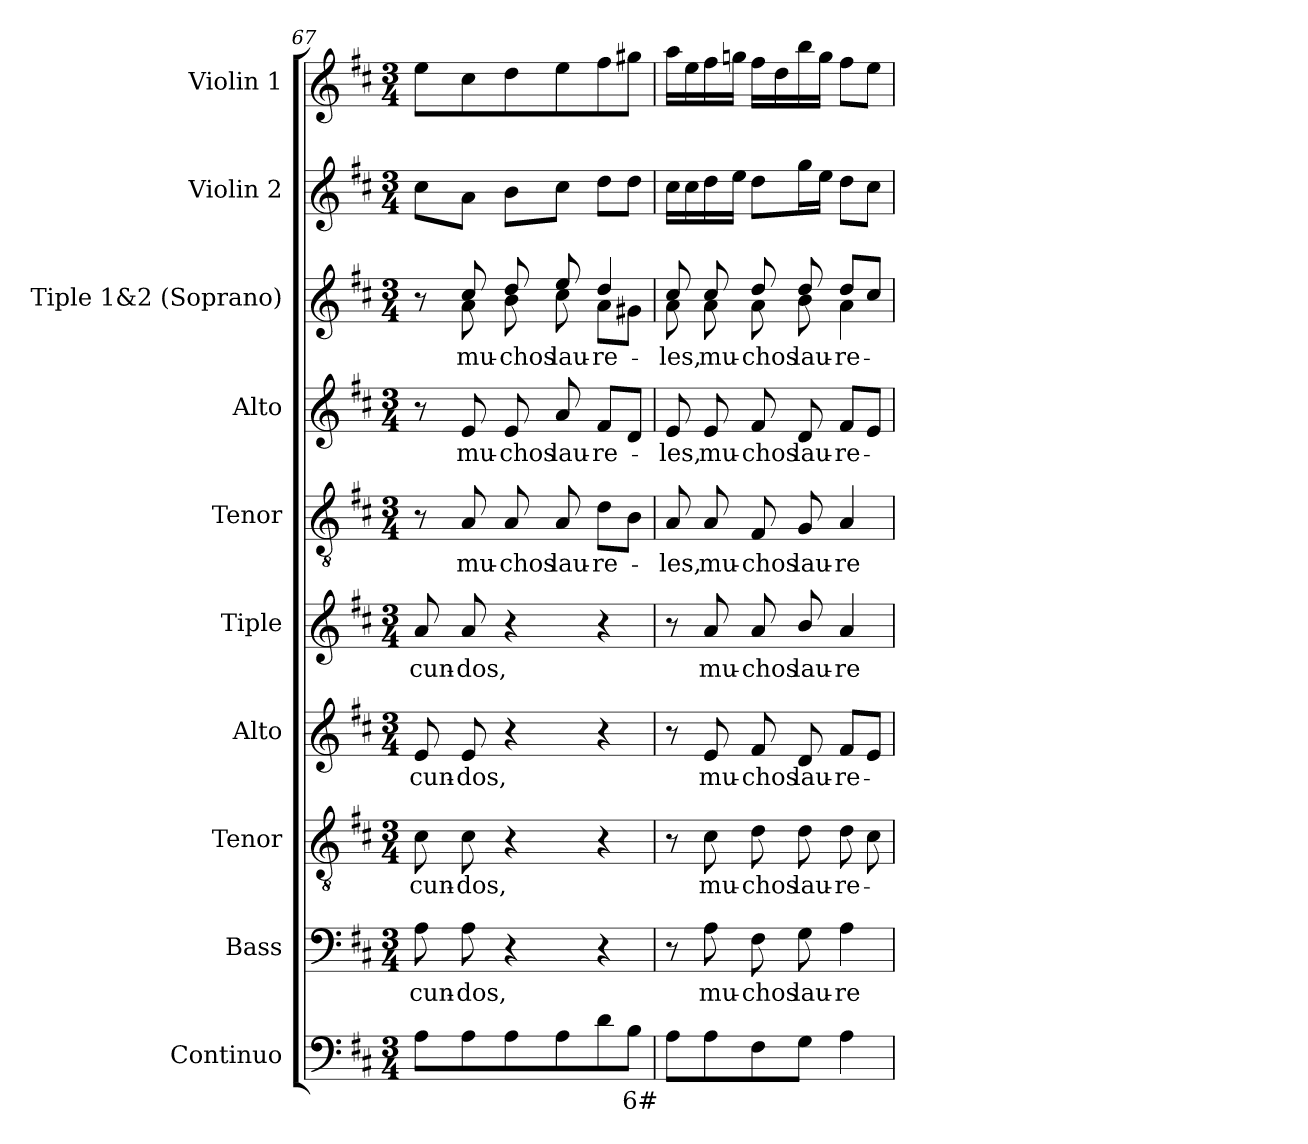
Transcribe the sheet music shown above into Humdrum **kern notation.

**kern	**text	**kern	**text	**kern	**text	**kern	**text	**kern	**text	**kern	**text	**kern	**text	**kern	**text	**kern	**kern
*part10	*part10	*part9	*part9	*part8	*part8	*part7	*part7	*part6	*part6	*part5	*part5	*part4	*part4	*part3	*part3	*part2	*part1
*staff10	*staff10	*staff9	*staff9	*staff8	*staff8	*staff7	*staff7	*staff6	*staff6	*staff5	*staff5	*staff4	*staff4	*staff3	*staff3	*staff2	*staff1
*I"Continuo	*	*I"Bass	*	*I"Tenor	*	*I"Alto	*	*I"Tiple	*	*I"Tenor	*	*I"Alto	*	*I"Tiple 1&2 (Soprano)	*	*I"Violin 2	*I"Violin 1
*I'Cont.	*	*I'B.	*	*I'T.	*	*I'A.	*	*	*	*I'T.	*	*I'A.	*	*I'S.	*	*I'Vln. 2	*I'Vln. 1
*clefF4	*	*clefF4	*	*clefGv2	*	*clefG2	*	*clefG2	*	*clefGv2	*	*clefG2	*	*clefG2	*	*clefG2	*clefG2
*	*	*	*	*ITrd7c12	*	*	*	*	*	*ITrd7c12	*	*	*	*	*	*	*
*k[f#c#]	*	*k[f#c#]	*	*k[f#c#]	*	*k[f#c#]	*	*k[f#c#]	*	*k[f#c#]	*	*k[f#c#]	*	*k[f#c#]	*	*k[f#c#]	*k[f#c#]
*D:	*	*D:	*	*D:	*	*D:	*	*D:	*	*D:	*	*D:	*	*D:	*	*D:	*D:
*M3/4	*	*M3/4	*	*M3/4	*	*M3/4	*	*M3/4	*	*M3/4	*	*M3/4	*	*M3/4	*	*M3/4	*M3/4
=67	=67	=67	=67	=67	=67	=67	=67	=67	=67	=67	=67	=67	=67	=67	=67	=67	=67
!	!	!	!LO:LY:b:color=#000000	!	!	!	!	!	!	!	!	!	!	!	!	!	!
!	!	!	!	!	!LO:LY:b:color=#000000	!	!	!	!	!	!	!	!	!	!	!	!
!	!	!	!	!	!	!	!LO:LY:b:color=#000000	!	!	!	!	!	!	!	!	!	!
!	!	!	!	!	!	!	!	!	!LO:LY:b:color=#000000	!	!	!	!	!	!	!	!
*	*	*	*	*	*	*	*	*	*	*	*	*	*	*^	*	*	*
8Ai\L	.	8Ai\	-cun-	8C#i\	-cun-	8ei/	-cun-	8ai/	-cun-	8r	.	8r	.	8r	8ryy	.	8cc#i\L	8eei\L
!	!	!	!LO:LY:b:color=#000000	!	!	!	!	!	!	!	!	!	!	!	!	!	!	!
!	!	!	!	!	!LO:LY:b:color=#000000	!	!	!	!	!	!	!	!	!	!	!	!	!
!	!	!	!	!	!	!	!LO:LY:b:color=#000000	!	!	!	!	!	!	!	!	!	!	!
!	!	!	!	!	!	!	!	!	!LO:LY:b:color=#000000	!	!	!	!	!	!	!	!	!
!	!	!	!	!	!	!	!	!	!	!	!LO:LY:b:color=#000000	!	!	!	!	!	!	!
!	!	!	!	!	!	!	!	!	!	!	!	!	!LO:LY:b:color=#000000	!	!	!	!	!
!	!	!	!	!	!	!	!	!	!	!	!	!	!	!	!	!LO:LY:b:color=#000000	!	!
8Ai\	.	8Ai\	-dos,	8C#i\	-dos,	8ei/	-dos,	8ai/	-dos,	8AAi/	mu-	8ei/	mu-	8cc#i/	8ai\	mu-	8ai\J	8cc#i\
!	!	!	!	!	!	!	!	!	!	!	!LO:LY:b:color=#000000	!	!	!	!	!	!	!
!	!	!	!	!	!	!	!	!	!	!	!	!	!LO:LY:b:color=#000000	!	!	!	!	!
!	!	!	!	!	!	!	!	!	!	!	!	!	!	!	!	!LO:LY:b:color=#000000	!	!
8Ai\	.	4r	.	4r	.	4r	.	4r	.	8AAi/	-chos	8ei/	-chos	8ddi/	8bi\	-chos	8bi\L	8ddi\
!	!	!	!	!	!	!	!	!	!	!	!LO:LY:b:color=#000000	!	!	!	!	!	!	!
!	!	!	!	!	!	!	!	!	!	!	!	!	!LO:LY:b:color=#000000	!	!	!	!	!
!	!	!	!	!	!	!	!	!	!	!	!	!	!	!	!	!LO:LY:b:color=#000000	!	!
8Ai\	.	.	.	.	.	.	.	.	.	8AAi/	lau-	8ai/	lau-	8eei/	8cc#i\	lau-	8cc#i\J	8eei\
!	!	!	!	!	!	!	!	!	!	!	!LO:LY:b:color=#000000	!	!	!	!	!	!	!
!	!	!	!	!	!	!	!	!	!	!	!	!	!LO:LY:b:color=#000000	!	!	!	!	!
!	!	!	!	!	!	!	!	!	!	!	!	!	!	!	!	!LO:LY:b:color=#000000	!	!
8di\	.	4r	.	4r	.	4r	.	4r	.	8Di\L	-re-	8f#i/L	-re-	4ddi/	8ai\L	-re-	8ddi\L	8ff#i\
!	!LO:LY:b:color=#000000	!	!	!	!	!	!	!	!	!	!	!	!	!	!	!	!	!
8Bi\J	6#	.	.	.	.	.	.	.	.	8BBi\J	.	8di/J	.	.	8g#Xi\J	.	8ddi\J	8gg#Xi\J
=68	=68	=68	=68	=68	=68	=68	=68	=68	=68	=68	=68	=68	=68	=68	=68	=68	=68	=68
!	!	!	!	!	!	!	!	!	!	!	!LO:LY:b:color=#000000	!	!	!	!	!	!	!
!	!	!	!	!	!	!	!	!	!	!	!	!	!LO:LY:b:color=#000000	!	!	!	!	!
!	!	!	!	!	!	!	!	!	!	!	!	!	!	!	!	!LO:LY:b:color=#000000	!	!
8Ai\L	.	8r	.	8r	.	8r	.	8r	.	8AAi/	-les,	8ei/	-les,	8cc#i/	8ai\	-les,	16cc#i\LL	16aai\LL
.	.	.	.	.	.	.	.	.	.	.	.	.	.	.	.	.	16cc#i\	16eei\
!	!	!	!LO:LY:b:color=#000000	!	!	!	!	!	!	!	!	!	!	!	!	!	!	!
!	!	!	!	!	!LO:LY:b:color=#000000	!	!	!	!	!	!	!	!	!	!	!	!	!
!	!	!	!	!	!	!	!LO:LY:b:color=#000000	!	!	!	!	!	!	!	!	!	!	!
!	!	!	!	!	!	!	!	!	!LO:LY:b:color=#000000	!	!	!	!	!	!	!	!	!
!	!	!	!	!	!	!	!	!	!	!	!LO:LY:b:color=#000000	!	!	!	!	!	!	!
!	!	!	!	!	!	!	!	!	!	!	!	!	!LO:LY:b:color=#000000	!	!	!	!	!
!	!	!	!	!	!	!	!	!	!	!	!	!	!	!	!	!LO:LY:b:color=#000000	!	!
8Ai\	.	8Ai\	mu-	8C#i\	mu-	8ei/	mu-	8ai/	mu-	8AAi/	mu-	8ei/	mu-	8cc#i/	8ai\	mu-	16ddi\	16ff#i\
.	.	.	.	.	.	.	.	.	.	.	.	.	.	.	.	.	16eei\JJ	16ggni\JJ
!	!	!	!LO:LY:b:color=#000000	!	!	!	!	!	!	!	!	!	!	!	!	!	!	!
!	!	!	!	!	!LO:LY:b:color=#000000	!	!	!	!	!	!	!	!	!	!	!	!	!
!	!	!	!	!	!	!	!LO:LY:b:color=#000000	!	!	!	!	!	!	!	!	!	!	!
!	!	!	!	!	!	!	!	!	!LO:LY:b:color=#000000	!	!	!	!	!	!	!	!	!
!	!	!	!	!	!	!	!	!	!	!	!LO:LY:b:color=#000000	!	!	!	!	!	!	!
!	!	!	!	!	!	!	!	!	!	!	!	!	!LO:LY:b:color=#000000	!	!	!	!	!
!	!	!	!	!	!	!	!	!	!	!	!	!	!	!	!	!LO:LY:b:color=#000000	!	!
8F#i\	.	8F#i\	-chos	8Di\	-chos	8f#i/	-chos	8ai/	-chos	8FF#i/	-chos	8f#i/	-chos	8ddi/	8ai\	-chos	8ddi\L	16ff#i\LL
.	.	.	.	.	.	.	.	.	.	.	.	.	.	.	.	.	.	16ddi\
!	!	!	!LO:LY:b:color=#000000	!	!	!	!	!	!	!	!	!	!	!	!	!	!	!
!	!	!	!	!	!LO:LY:b:color=#000000	!	!	!	!	!	!	!	!	!	!	!	!	!
!	!	!	!	!	!	!	!LO:LY:b:color=#000000	!	!	!	!	!	!	!	!	!	!	!
!	!	!	!	!	!	!	!	!	!LO:LY:b:color=#000000	!	!	!	!	!	!	!	!	!
!	!	!	!	!	!	!	!	!	!	!	!LO:LY:b:color=#000000	!	!	!	!	!	!	!
!	!	!	!	!	!	!	!	!	!	!	!	!	!LO:LY:b:color=#000000	!	!	!	!	!
!	!	!	!	!	!	!	!	!	!	!	!	!	!	!	!	!LO:LY:b:color=#000000	!	!
8Gi\J	.	8Gi\	lau-	8Di\	lau-	8di/	lau-	8bi/	lau-	8GGi/	lau-	8di/	lau-	8ddi/	8bi\	lau-	16ggi\L	16bbi\
.	.	.	.	.	.	.	.	.	.	.	.	.	.	.	.	.	16eei\JJ	16ggi\JJ
!	!	!	!LO:LY:b:color=#000000	!	!	!	!	!	!	!	!	!	!	!	!	!	!	!
!	!	!	!	!	!LO:LY:b:color=#000000	!	!	!	!	!	!	!	!	!	!	!	!	!
!	!	!	!	!	!	!	!LO:LY:b:color=#000000	!	!	!	!	!	!	!	!	!	!	!
!	!	!	!	!	!	!	!	!	!LO:LY:b:color=#000000	!	!	!	!	!	!	!	!	!
!	!	!	!	!	!	!	!	!	!	!	!LO:LY:b:color=#000000	!	!	!	!	!	!	!
!	!	!	!	!	!	!	!	!	!	!	!	!	!LO:LY:b:color=#000000	!	!	!	!	!
!	!	!	!	!	!	!	!	!	!	!	!	!	!	!	!	!LO:LY:b:color=#000000	!	!
4Ai\	.	4Ai\	-re-	8Di\	-re-	8f#i/L	-re-	4ai/	-re-	4AAi/	-re-	8f#i/L	-re-	8ddi/L	4ai\	-re-	8ddi\L	8ff#i\L
.	.	.	.	8C#i\	.	8ei/J	.	.	.	.	.	8ei/J	.	8cc#i/J	.	.	8cc#i\J	8eei\J
*	*	*	*	*	*	*	*	*	*	*	*	*	*	*v	*v	*	*	*
=	=	=	=	=	=	=	=	=	=	=	=	=	=	=	=	=	=
*-	*-	*-	*-	*-	*-	*-	*-	*-	*-	*-	*-	*-	*-	*-	*-	*-	*-
